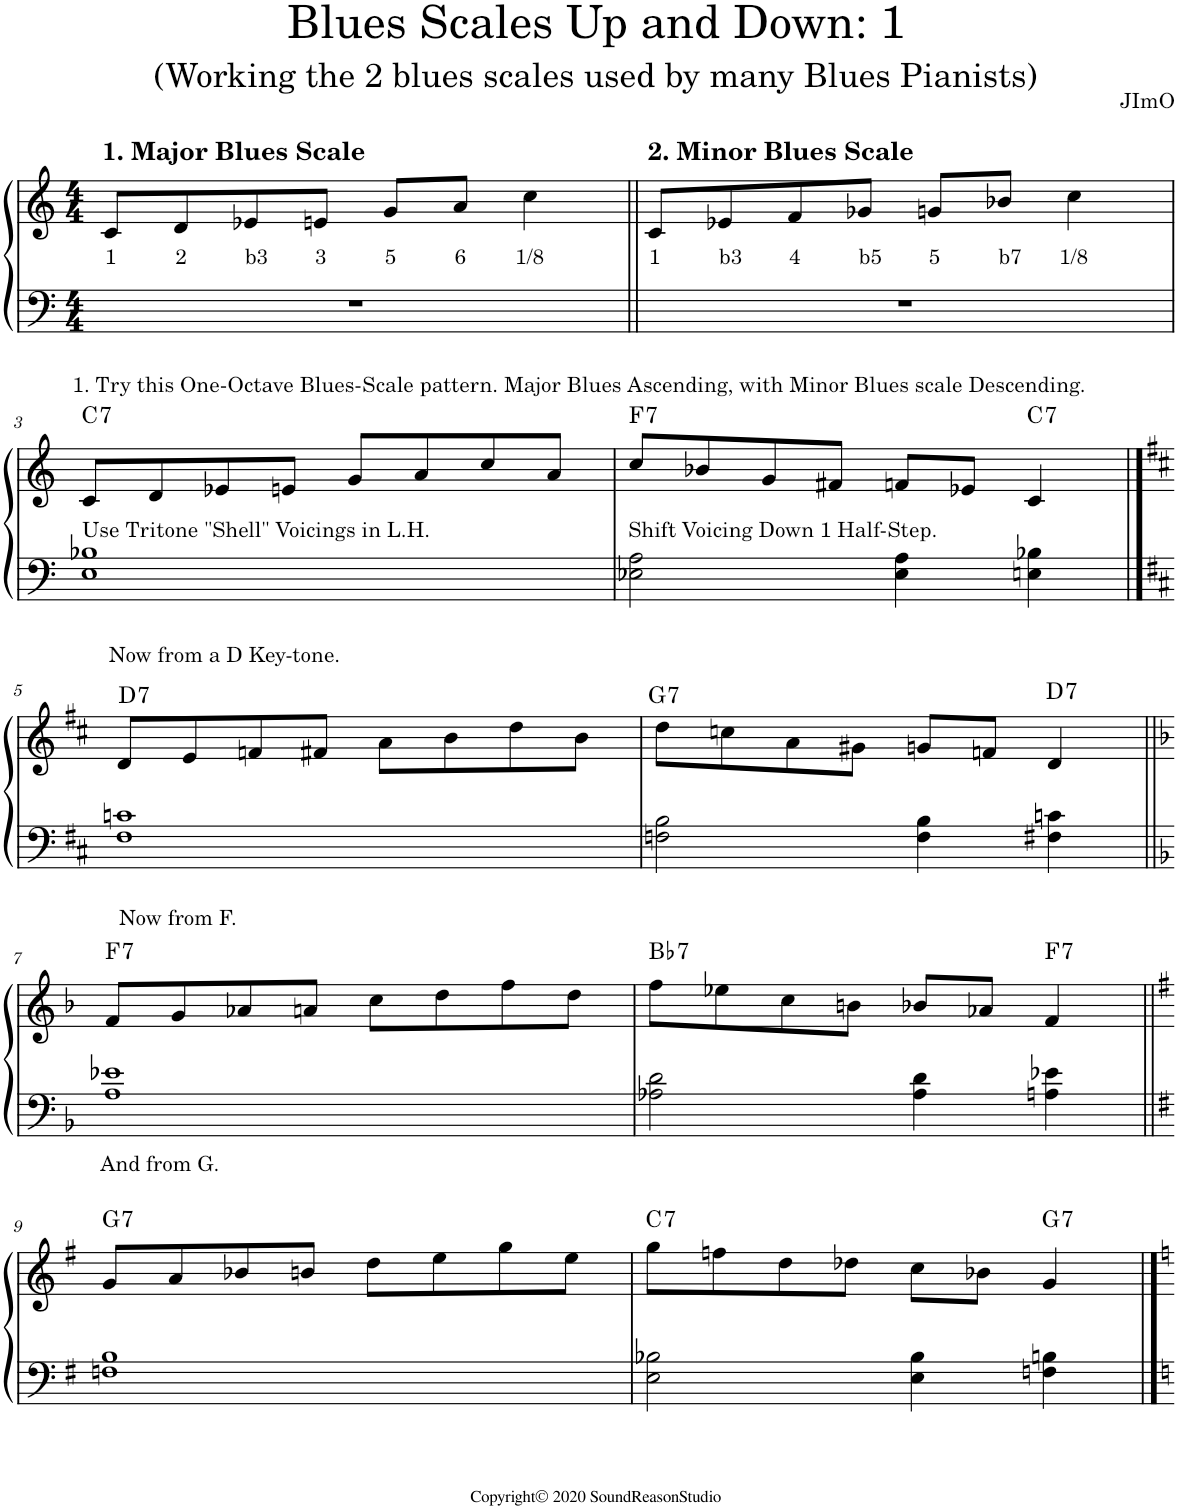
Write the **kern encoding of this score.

**kern	**kern	**text	**harte
*part1	*part1	*part1	*part1
*staff2	*staff1	*staff1	*
*I"Piano	*	*	*
*I'Pno.	*	*	*
*clefF4	*clefG2	*	*
*k[]	*k[]	*	*
*M4/4	*M4/4	*	*
=1	=1	=1	=1
!	!LO:TX:a:B:t=1. Major Blues Scale	!	!
!	!	!LO:LY:b	!
1r	8c/L	1	.
!	!	!LO:LY:b	!
.	8d/	2	.
!	!	!LO:LY:b	!
.	8e-X/	b3	.
!	!	!LO:LY:b	!
.	8en/J	3	.
!	!	!LO:LY:b	!
.	8g/L	5	.
!	!	!LO:LY:b	!
.	8a/J	6	.
!	!	!LO:LY:b	!
.	4cc\	1/8	.
=2||	=2||	=2||	=2||
!	!LO:TX:a:B:t=2. Minor Blues Scale	!	!
!	!	!LO:LY:b	!
1r	8c/L	1	.
!	!	!LO:LY:b	!
.	8e-X/	b3	.
!	!	!LO:LY:b	!
.	8f/	4	.
!	!	!LO:LY:b	!
.	8g-X/J	b5	.
!	!	!LO:LY:b	!
.	8gn/L	5	.
!	!	!LO:LY:b	!
.	8b-X/J	b7	.
!	!	!LO:LY:b	!
.	4cc\	1/8	.
!!LO:LB:g=z
=3	=3	=3	=3
!	!LO:TX:a:t=1. Try this One-Octave Blues-Scale pattern. Major Blues Ascending, with Minor Blues scale Descending.	!	!
!LO:TX:a:t=Use Tritone "Shell" Voicings in L.H.	!	!	!LO:H:kt=7
1E 1B-X	8c/L	.	C:7
.	8d/	.	.
.	8e-X/	.	.
.	8en/J	.	.
.	8g/L	.	.
.	8a/	.	.
.	8cc/	.	.
.	8a/J	.	.
=4	=4	=4	=4
!LO:TX:a:t=Shift Voicing Down 1 Half-Step.	!	!	!LO:H:kt=7
2E-X\ 2A\	8cc/L	.	F:7
.	8b-X/	.	.
.	8g/	.	.
.	8f#X/J	.	.
4E-\ 4A\	8fn/L	.	.
.	8e-X/J	.	.
!	!	!	!LO:H:kt=7
4En\ 4B-X\	4c/	.	C:7
!!LO:LB:g=z
==5	==5	==5	==5
*k[f#c#]	*k[f#c#]	*	*
!	!LO:TX:a:t=Now from a D Key-tone.	!	!LO:H:kt=7
1F# 1cn	8d/L	.	D:7
.	8e/	.	.
.	8fn/	.	.
.	8f#X/J	.	.
.	8a\L	.	.
.	8b\	.	.
.	8dd\	.	.
.	8b\J	.	.
=6	=6	=6	=6
!	!	!	!LO:H:kt=7
2Fn\ 2B\	8dd\L	.	G:7
.	8ccn\	.	.
.	8a\	.	.
.	8g#X\J	.	.
4F\ 4B\	8gn/L	.	.
.	8fn/J	.	.
!	!	!	!LO:H:kt=7
4F#X\ 4cn\	4d/	.	D:7
!!LO:LB:g=z
=7||	=7||	=7||	=7||
*k[b-]	*k[b-]	*	*
!	!	!	!LO:H:kt=7
1A 1e-X	8f/L	.	F:7
!	!LO:TX:a:t=Now from F.	!	!
.	8g/	.	.
.	8a-X/	.	.
.	8an/J	.	.
.	8cc\L	.	.
.	8dd\	.	.
.	8ff\	.	.
.	8dd\J	.	.
=8	=8	=8	=8
!	!	!	!LO:H:kt=7
2A-X\ 2d\	8ff\L	.	Bb:7
.	8ee-X\	.	.
.	8cc\	.	.
.	8bn\J	.	.
4A-\ 4d\	8b-X/L	.	.
.	8a-X/J	.	.
!	!	!	!LO:H:kt=7
4An\ 4e-X\	4f/	.	F:7
!!LO:LB:g=z
=9||	=9||	=9||	=9||
*k[f#]	*k[f#]	*	*
!	!	!	!LO:H:kt=7
1Fn 1B	8g/L	.	G:7
!	!LO:TX:a:t=And from G.	!	!
.	8a/	.	.
.	8b-X/	.	.
.	8bn/J	.	.
.	8dd\L	.	.
.	8ee\	.	.
.	8gg\	.	.
.	8ee\J	.	.
=10	=10	=10	=10
!	!	!	!LO:H:kt=7
2E\ 2B-X\	8gg\L	.	C:7
.	8ffn\	.	.
.	8dd\	.	.
.	8dd-X\J	.	.
4E\ 4B-\	8cc\L	.	.
.	8b-X\J	.	.
!	!	!	!LO:H:kt=7
4Fn\ 4Bn\	4g/	.	G:7
==	==	==	==
*-	*-	*-	*-
